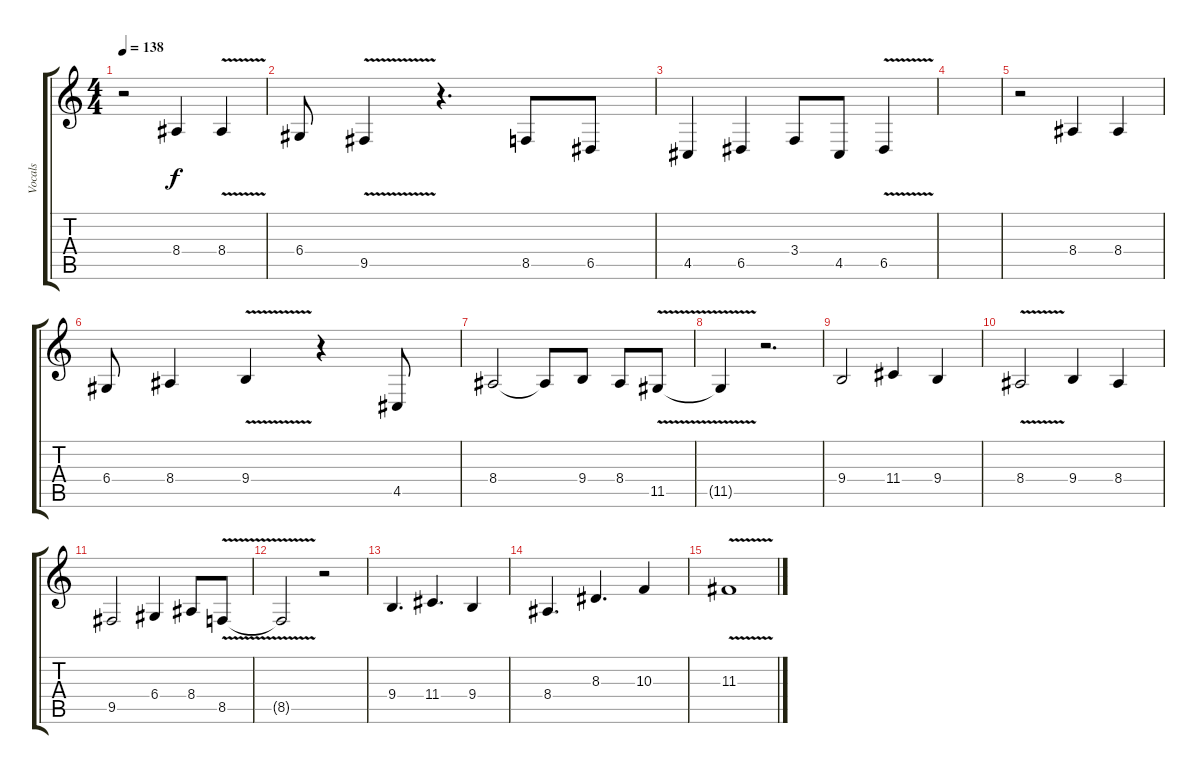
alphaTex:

\track ("Vocals" "Vocals") {instrument flute}
\staff {score tabs}
\tuning (E4 B3 G3 D3 A2 E2) {hide}
\ts (4 4)
\tempo 138
\clef g2
\ks c
r.2{dy f} 8.4.4 8.4{v}.4 |
6.4.8 9.5{v}.4 r.4{d} 8.5.8 6.5.8 |
4.5.4 6.5.4 3.4.8 4.5.8 6.5{v}.4 |
|
r.2 8.4.4 8.4.4 |
6.4.8 8.4.4 9.4{v}.4 r.4 4.5.8 |
8.4.2 8.4{t}.8 9.4.8 8.4.8 11.5{v}.8 |
11.5{t}.4 r.2{d} |
9.4.2 11.4.4 9.4.4 |
8.4{v}.2 9.4.4 8.4.4 |
9.5.2 6.4.4 8.4.8 8.5{v}.8 |
8.5{t}.2 r.2 |
9.4.4{d} 11.4.4{d} 9.4.4 |
8.4.4{d} 8.3.4{d} 10.3.4 |
11.3{v}.1
